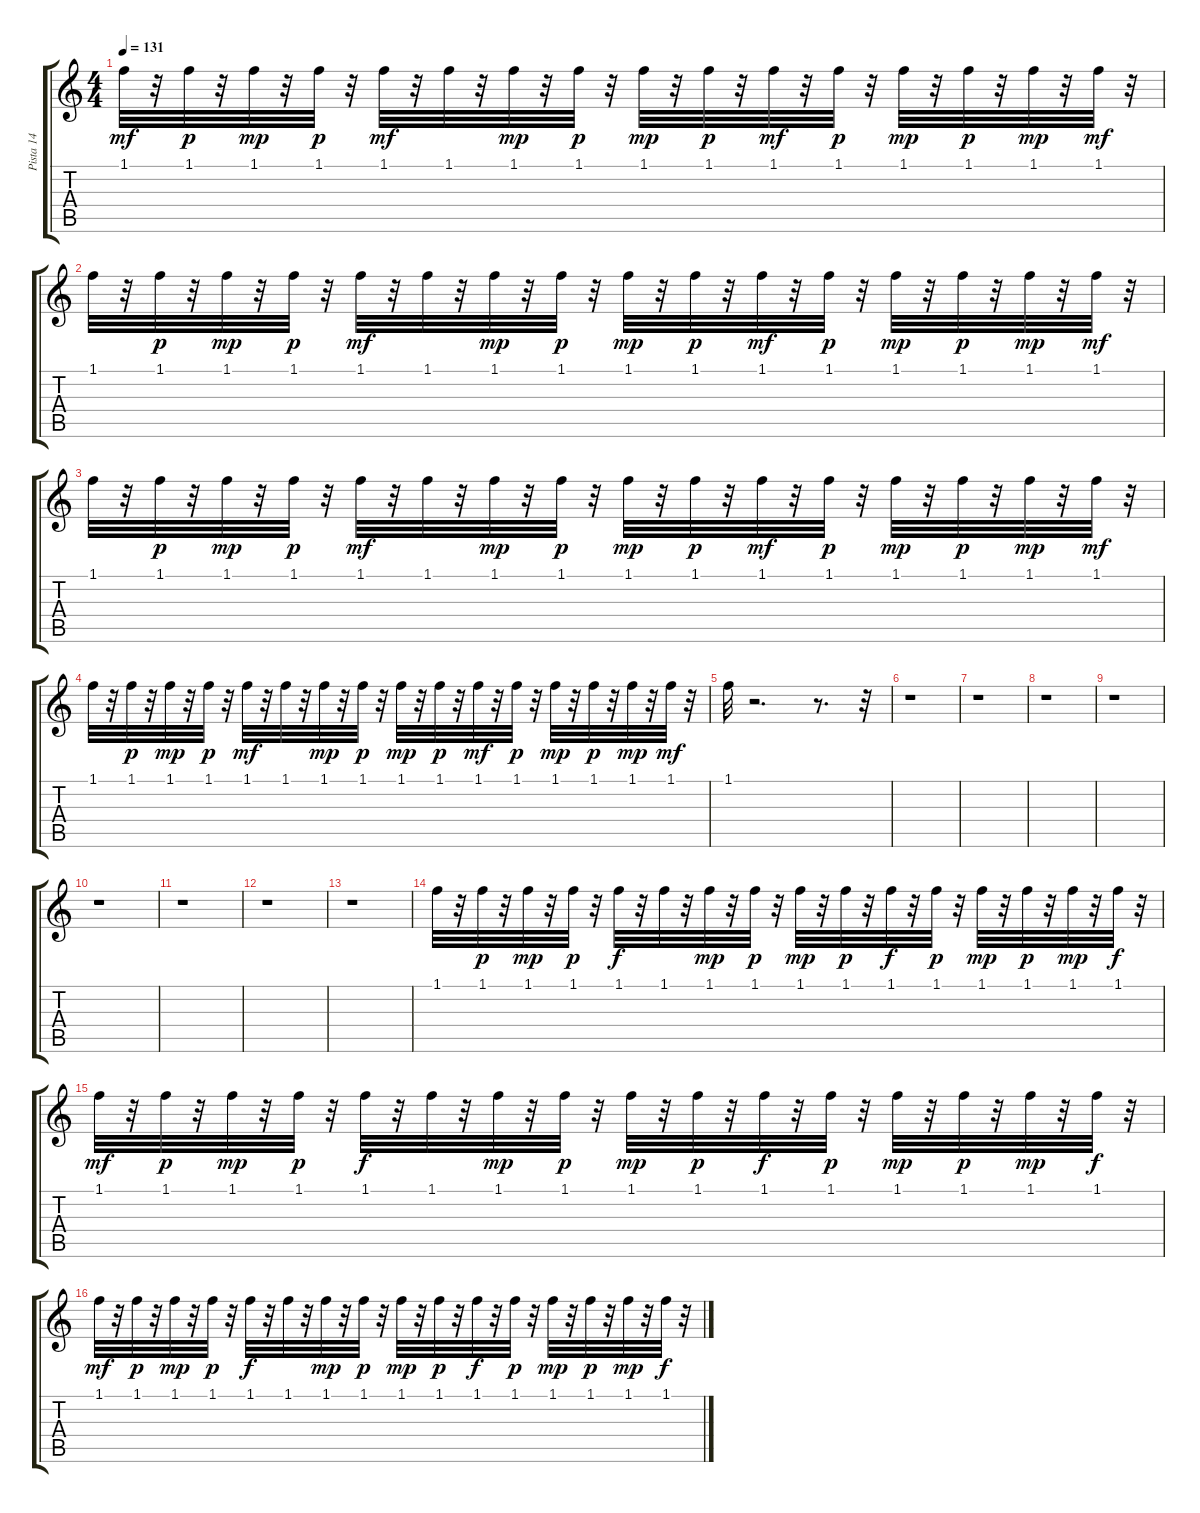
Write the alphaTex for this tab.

\track ("Pista 14" "Pista 14") {instrument overdrivenguitar}
\staff {score tabs}
\tuning (E4 B3 G3 D3 A2 E2) {hide}
\ts (4 4)
\tempo 131
\clef g2
\ks c
1.1.32{dy mf} r.32 1.1.32{dy p} r.32 1.1.32{dy mp} r.32 1.1.32{dy p} r.32 1.1.32{dy mf} r.32 1.1.32 r.32 1.1.32{dy mp} r.32 1.1.32{dy p} r.32 1.1.32{dy mp} r.32 1.1.32{dy p} r.32 1.1.32{dy mf} r.32 1.1.32{dy p} r.32 1.1.32{dy mp} r.32 1.1.32{dy p} r.32 1.1.32{dy mp} r.32 1.1.32{dy mf} r.32 |
1.1.32 r.32 1.1.32{dy p} r.32 1.1.32{dy mp} r.32 1.1.32{dy p} r.32 1.1.32{dy mf} r.32 1.1.32 r.32 1.1.32{dy mp} r.32 1.1.32{dy p} r.32 1.1.32{dy mp} r.32 1.1.32{dy p} r.32 1.1.32{dy mf} r.32 1.1.32{dy p} r.32 1.1.32{dy mp} r.32 1.1.32{dy p} r.32 1.1.32{dy mp} r.32 1.1.32{dy mf} r.32 |
1.1.32 r.32 1.1.32{dy p} r.32 1.1.32{dy mp} r.32 1.1.32{dy p} r.32 1.1.32{dy mf} r.32 1.1.32 r.32 1.1.32{dy mp} r.32 1.1.32{dy p} r.32 1.1.32{dy mp} r.32 1.1.32{dy p} r.32 1.1.32{dy mf} r.32 1.1.32{dy p} r.32 1.1.32{dy mp} r.32 1.1.32{dy p} r.32 1.1.32{dy mp} r.32 1.1.32{dy mf} r.32 |
1.1.32 r.32 1.1.32{dy p} r.32 1.1.32{dy mp} r.32 1.1.32{dy p} r.32 1.1.32{dy mf} r.32 1.1.32 r.32 1.1.32{dy mp} r.32 1.1.32{dy p} r.32 1.1.32{dy mp} r.32 1.1.32{dy p} r.32 1.1.32{dy mf} r.32 1.1.32{dy p} r.32 1.1.32{dy mp} r.32 1.1.32{dy p} r.32 1.1.32{dy mp} r.32 1.1.32{dy mf} r.32 |
1.1.32 r.2{d} r.8{d} r.32 |
r.1 |
r.1 |
r.1 |
r.1 |
r.1 |
r.1 |
r.1 |
r.1 |
1.1.32 r.32 1.1.32{dy p} r.32 1.1.32{dy mp} r.32 1.1.32{dy p} r.32 1.1.32{dy f} r.32 1.1.32 r.32 1.1.32{dy mp} r.32 1.1.32{dy p} r.32 1.1.32{dy mp} r.32 1.1.32{dy p} r.32 1.1.32{dy f} r.32 1.1.32{dy p} r.32 1.1.32{dy mp} r.32 1.1.32{dy p} r.32 1.1.32{dy mp} r.32 1.1.32{dy f} r.32 |
1.1.32{dy mf} r.32 1.1.32{dy p} r.32 1.1.32{dy mp} r.32 1.1.32{dy p} r.32 1.1.32{dy f} r.32 1.1.32 r.32 1.1.32{dy mp} r.32 1.1.32{dy p} r.32 1.1.32{dy mp} r.32 1.1.32{dy p} r.32 1.1.32{dy f} r.32 1.1.32{dy p} r.32 1.1.32{dy mp} r.32 1.1.32{dy p} r.32 1.1.32{dy mp} r.32 1.1.32{dy f} r.32 |
1.1.32{dy mf} r.32 1.1.32{dy p} r.32 1.1.32{dy mp} r.32 1.1.32{dy p} r.32 1.1.32{dy f} r.32 1.1.32 r.32 1.1.32{dy mp} r.32 1.1.32{dy p} r.32 1.1.32{dy mp} r.32 1.1.32{dy p} r.32 1.1.32{dy f} r.32 1.1.32{dy p} r.32 1.1.32{dy mp} r.32 1.1.32{dy p} r.32 1.1.32{dy mp} r.32 1.1.32{dy f} r.32
